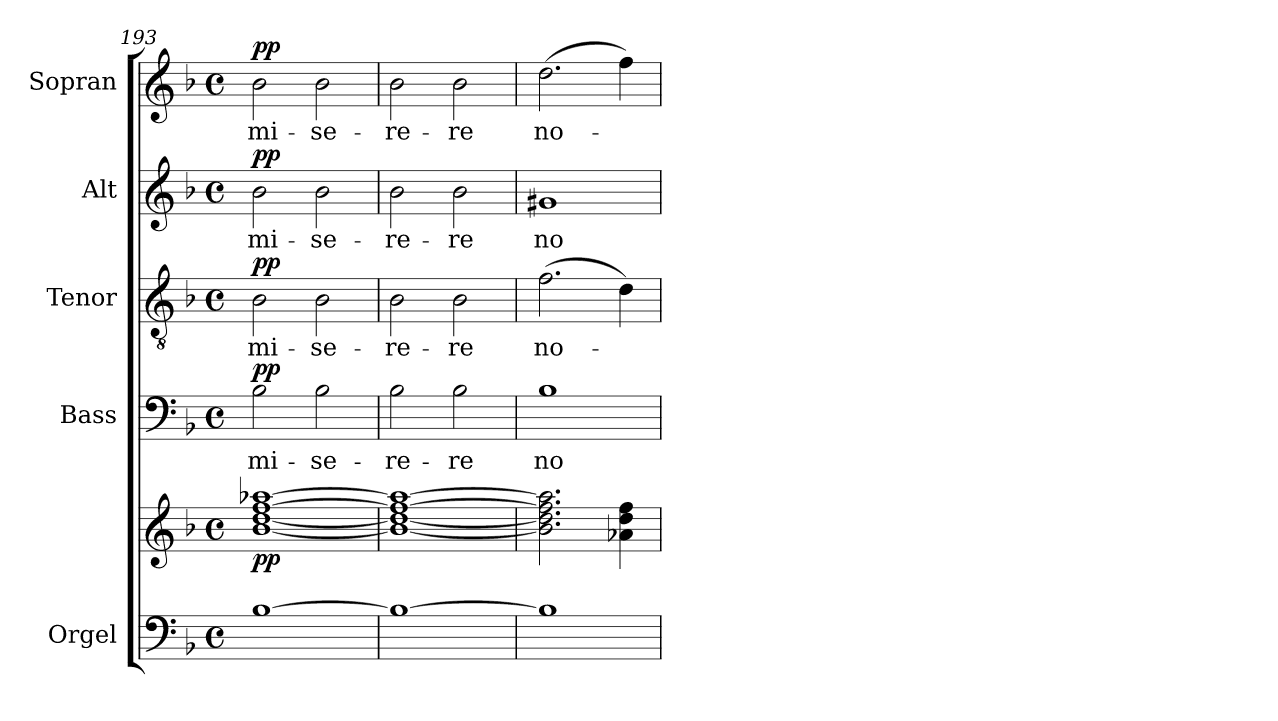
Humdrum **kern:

**kern	**kern	**dynam	**kern	**text	**dynam	**kern	**text	**dynam	**kern	**text	**dynam	**kern	**text	**dynam
*part5	*part5	*part5	*part4	*part4	*part4	*part3	*part3	*part3	*part2	*part2	*part2	*part1	*part1	*part1
*staff6	*staff5	*staff5/6	*staff4	*staff4	*staff4	*staff3	*staff3	*staff3	*staff2	*staff2	*staff2	*staff1	*staff1	*staff1
*I"Orgel	*	*	*I"Bass	*	*	*I"Tenor	*	*	*I"Alt	*	*	*I"Sopran	*	*
*I'Org.	*	*	*I'B	*	*	*I'T	*	*	*I'A	*	*	*I'S	*	*
*clefF4	*clefG2	*	*clefF4	*	*	*clefGv2	*	*	*clefG2	*	*	*clefG2	*	*
*k[b-]	*k[b-]	*	*k[b-]	*	*	*k[b-]	*	*	*k[b-]	*	*	*k[b-]	*	*
*F:	*F:	*	*F:	*	*	*F:	*	*	*F:	*	*	*F:	*	*
*M4/4	*M4/4	*	*M4/4	*	*	*M4/4	*	*	*M4/4	*	*	*M4/4	*	*
*met(c)	*met(c)	*	*met(c)	*	*	*met(c)	*	*	*met(c)	*	*	*met(c)	*	*
=193	=193	=193	=193	=193	=193	=193	=193	=193	=193	=193	=193	=193	=193	=193
!	!	!LO:DY:b	!	!LO:LY:b	!LO:DY:a	!	!LO:LY:b	!LO:DY:a	!	!LO:LY:b	!LO:DY:a	!	!LO:LY:b	!LO:DY:a
[1B-	[1b- [1dd [1ff [1aa-X	pp	2B-\	mi-	pp	2B-\	mi-	pp	2b-\	mi-	pp	2b-\	mi-	pp
!	!	!	!	!LO:LY:b	!	!	!LO:LY:b	!	!	!LO:LY:b	!	!	!LO:LY:b	!
.	.	.	2B-\	-se-	.	2B-\	-se-	.	2b-\	-se-	.	2b-\	-se-	.
=194	=194	=194	=194	=194	=194	=194	=194	=194	=194	=194	=194	=194	=194	=194
!	!	!	!	!LO:LY:b	!	!	!LO:LY:b	!	!	!LO:LY:b	!	!	!LO:LY:b	!
1B-_	1b-_ 1dd_ 1ff_ 1aa-_	.	2B-\	-re-	.	2B-\	-re-	.	2b-\	-re-	.	2b-\	-re-	.
!	!	!	!	!LO:LY:b	!	!	!LO:LY:b	!	!	!LO:LY:b	!	!	!LO:LY:b	!
.	.	.	2B-\	-re	.	2B-\	-re	.	2b-\	-re	.	2b-\	-re	.
=195	=195	=195	=195	=195	=195	=195	=195	=195	=195	=195	=195	=195	=195	=195
!	!	!	!	!LO:LY:b	!	!	!LO:LY:b	!	!	!LO:LY:b	!	!	!LO:LY:b	!
1B-]	2.b-\] 2.dd\] 2.ff\] 2.aa-\]	.	1B-	no-	.	(>2.f\	no-	.	1g#X	no-	.	(>2.dd\	no-	.
.	4a-X\ 4dd\ 4ff\	.	.	.	.	4d\)	.	.	.	.	.	4ff\)	.	.
=	=	=	=	=	=	=	=	=	=	=	=	=	=	=
*-	*-	*-	*-	*-	*-	*-	*-	*-	*-	*-	*-	*-	*-	*-
